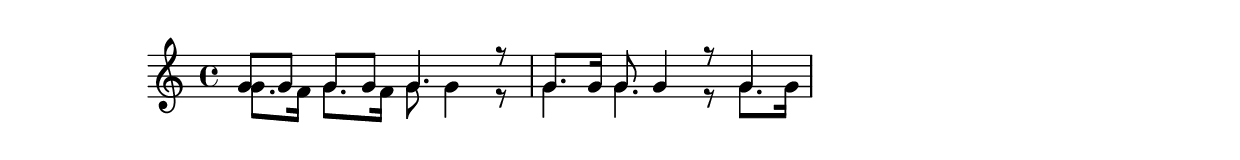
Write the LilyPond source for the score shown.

\version "2.7.32"
\header {
    
    texidoc = "If NoteCollision has merge-differently-dotted = ##t note
heads that have differing dot counts may be merged anyway.  Dots
should not disappear when merging similar note heads."
    
}

\layout { ragged-right= ##t }
	
\context Staff \relative c'' <<
  {
    g8[ g8]
    \override Staff.NoteCollision  #'merge-differently-dotted = ##t
    g8[ g8]
    g4. r8 g8. g16
    g8 g4 r8 g4
  }
  \\
  {
    g8.[ f16]
    g8.[ f16]
    g8 g4 r8 g4
    g4. r8 g8. g16
  }
>>

